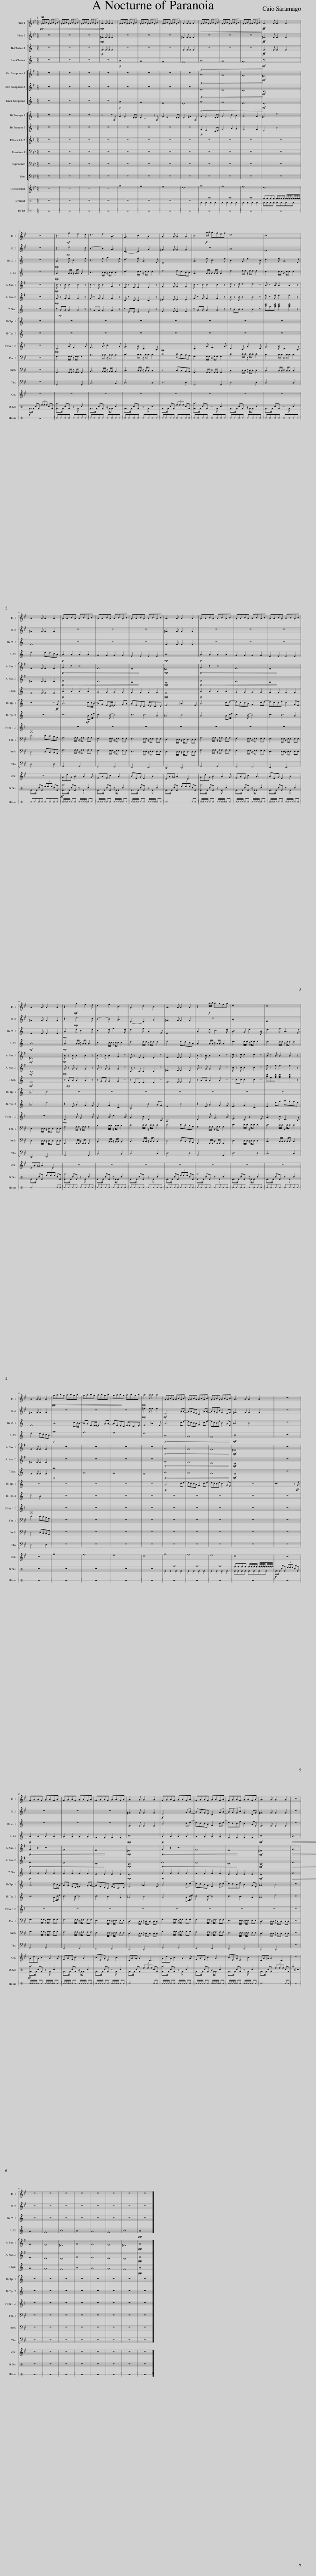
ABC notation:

X:1
%%score [ 1 2 ] 3 4 [ [ 5 6 ] 7 ] [ [ 8 9 ] 10 11 12 13 ] 14 ( 15 16 ) 17
L:1/8
Q:1/4=80
M:4/4
I:linebreak $
K:Bb
V:1 treble
V:2 treble
V:3 treble transpose=-2
V:4 treble transpose=-14
V:5 treble transpose=-9
V:6 treble transpose=-9
V:7 treble transpose=-14
V:8 treble transpose=-2
V:9 treble transpose=-2
V:10 treble transpose=-7
V:11 bass
V:12 bass
V:13 bass
V:14 treble transpose=24
V:15 perc
K:none
V:16 perc
K:none
V:17 perc stafflines=1
K:none
V:1
!pp!!<(! GABG ABGB!<)! | GABG ABGB | GABG ABGB |!mp! A3 A A2 A2 | GABG ABGB | %5
 GABG ABGB | GABG ABGB | A3 A A2 A2 |!<(! GABG ABGB!<)! | GABG ABGB | %10
 GABG ABGB |!ff! A3 A A2 A2 |$ z8 | z3!mf! g2 f2 e | d3 f2 B3 | %15
 G3 c2 B3 | A3 A A2 A2 | z3!f! a/b/ agfg | d8 | c8 |$ %20
 A3 A A2 A2 | GABG ABGB | GABG ABGB | GABG ABGB | A3 A A2 A2 | %25
 GABG ABGB | GABG ABGB | GABG ABGB |$ A3 A A2 A2 | z3!mf! g2 f2 e | %30
 d3 f2 B3 | G3 c2 B3 | A3 A A2 A2 | z3!f! a/b/ agfg | d8 | %35
 c8 |$ A3 A A2 A2 |!pp!!<(! gabg abgb!<)! | gabg abgb | gabg abgb | %40
!mp! a3 a a2 a2 | GABG ABGB | GABG ABGB | GABG ABGB | A3 A A2 A2 | %45
 z8 |$ GABG ABGB | GABG ABGB | GABG ABGB | A3 A A2 A2 | %50
 GABG ABGB | GABG ABGB | GABG ABGB | A3 A A2 A2 | z8 |$ %55
 z8 | z8 | z8 | z8 | z8 | %60
 z8 | z8 | z8 |] %63
V:2
 z8 | z8 | z8 |!mp! ^F3 F F2 F2 | z8 | %5
 z8 | z8 | ^F3 F F2 F2 | z8 | z8 | %10
 z8 |!ff! ^F3 F F2 F2 |$ z8 | z3!mp! d4 c | B3- B2 G3 | %15
 D3- D2 G3 | ^F3 F F2 F2 | z8 | A8 | E8 |$ %20
 ^F3 F F2 F2 | z8 | z8 | z8 | ^F3 F F2 F2 | %25
 z8 | z8 | z8 |$ ^F3 F F2 F2 | z3!mp! d4 c | %30
 B3- B2 G3 | D3- D2 G3 | ^F3 F F2 F2 | z8 | A8 | %35
 E8 |$ ^F3 F F2 F2 | z8 | z8 | z8 | %40
!mp! ^f3 f f2 f2 |!mf! D6 GA- | AGFE C2 GA- | AGFB F2 DF | ^F3 F F2 F2 | %45
 z8 |$ z8 | z8 | z8 | ^F3 F F2 F2 | %50
!f! D6 GA- | AGFE C2 GA- | AGFB F2 DF | ^F3 F F2 F2 | z8 |$ %55
 z8 | z8 | z8 | z8 | z8 | %60
 z8 | z8 | z8 |] %63
V:3
[K:C] z8 | z8 | z8 |!p! E3 E E2 E2 | z8 | %5
 z8 | z8 | E3 E E2 E2 | z8 | z8 | %10
 z8 |!ff! E3 E E2 E2 |$ z8 |!mp! A3 e c3 e | c3 e g3 e | %15
 d3 f A3 F | E8 | A3 e c3 e | B3 G e3 B | d3 f A3 F |$ %20
 E8 | z8 | z8 | z8 | E3 E E2 E2 | %25
 z8 | z8 | z8 |$ E3 E E2 E2 |!mp! A3 e c3 e | %30
 c3 e g3 e | d3 f A3 F | E8 | A3 e c3 e | B3 G e3 B | %35
 d3 f A3 F |$ E8 | A6 cB/A/- | AG ED/E/- E2 GA- | AEDC E/DC3/2D | %40
 E4 _A3 E | A6 cd- | dcBA F2 cd- | dcBe B2 GE | _A4 B4 | %45
 z8 |$ z8 | z8 | z8 | E3 E E2 E2 | %50
 A6 cd- | dcBA F2 cd- | dcBe B2 GE | E3 E E2 E2 | z8 |$ %55
 z8 | z8 | z8 | z8 | z8 | %60
 z8 | z8 | z8 |] %63
V:4
[K:C] z8 | z8 | z8 | z8 |!p! A8 | %5
 G8 | F8 | E8 |!p!!<(! A8!<)! | G8 | %10
 F8 |!mf! B8 |$ z8 |!mp! A3 A/A/ z/ A/A A2 | c3 c/c/ z/ c/c c2 | %15
 d3 d/d/ z/ d/d d2 | e4 edcB | A3 A/A/ z/ A/A A2 | e3 e/e/ z/ e/e e2 | d3 d/d/ z/ d/d d2 |$ %20
 e4 edcB |!p! A2 A2 A2 A2 | G2 G2 G2 G2 | F2 F2 F2 F2 |!mp! B8 | %25
!p! A2 A2 A2 A2 | G2 G2 G2 G2 | F2 F2 F2 F2 |$!mf! B8 |!mp! A3 A/A/ z/ A/A A2 | %30
 c3 c/c/ z/ c/c c2 | d3 d/d/ z/ d/d d2 | e4 edcB | A3 A/A/ z/ A/A A2 | e3 e/e/ z/ e/e e2 | %35
 d3 d/d/ z/ d/d d2 |$ e4 edcB |!p! a8 | g8 | f8 | %40
 e8 |!p!!<(! A8!<)! | G8 | F8 |!mf! B8 | %45
 z8 |$!p! A2 A2 A2 A2 | G2 G2 G2 G2 | F2 F2 F2 F2 |!mp! B8 | %50
!p! A2 A2 A2 A2 | G2 G2 G2 G2 | F2 F2 F2 F2 |!mf! B8 |!>(! A8!>)! |$ %55
 G8 | F8 | B8 | A8 | G8 | %60
 F8 | B8 |!pp! A8 |] %63
V:5
[K:G] z8 | z8 | z8 | z8 | z8 | %5
 z8 | z8 | z8 |!p!!<(! G8!<)! | F8 | %10
 E8 |!mf! ^D8 |$ z8 |!mp! B z B B2 B2 z | B z B B2 G2 z | %15
 E z E E2 E2 z | F3 F F2 F2 | B z B B2 B2 z | d z d d2 d2 z | A z A A2 A2 z |$ %20
 F3 F F2 F2 |!p!!<(! G2 z2 z4!<)! | F8 | E8 |!mp! ^D8 | %25
!p!!<(! G2 z2 z4!<)! | F8 | E8 |$!mf! ^D8 |!mp! B z B B2 B2 z | %30
 B z B B2 G2 z | E z E E2 E2 z | F3 F F2 F2 | B z B B2 B2 z | d z d d2 d2 z | %35
 A z A A2 A2 z |$ F3 F F2 F2 | z8 | z8 | z8 | %40
 z8 |!p!!<(! G8!<)! | F8 | E8 |!mf! ^D8 | %45
 z8 |$!p!!<(! G2 z2 z4!<)! | F8 | E8 |!mp! ^D8 | %50
!p!!<(! G2 z2 z4!<)! | F8 | E8 |!mf! ^D8 |!>(! G8!>)! |$ %55
 F8 | E8 | ^D8 | G8 | F8 | %60
 E8 | ^D8 |!pp! G8 |] %63
V:6
[K:G] z8 | z8 | z8 | z8 | z8 | %5
 z8 | z8 | z8 |!p!!<(! E8!<)! | D8 | %10
 C8 |!mf! B,8 |$ z8 |!mp! G z G G2 G2 z | G z G G2 G2 z | %15
 C z C C2 C2 z | ^D3 D D2 D2 | G z G G2 G2 z | B z B B2 B2 z | e z e e2 e2 z |$ %20
 ^D3 D D2 D2 |!p!!<(! E8!<)! | D8 | C8 |!mp! B,8 | %25
!p!!<(! E8!<)! | D8 | C8 |$!mf! B,8 |!mp! G z G G2 G2 z | %30
 G z G G2 G2 z | C z C C2 C2 z | ^D3 D D2 D2 | G z G G2 G2 z | B z B B2 B2 z | %35
 e z e e2 e2 z |$ ^D3 D D2 D2 | z8 | z8 | z8 | %40
 z8 |!p!!<(! E8!<)! | D8 | C8 |!mf! B,8 | %45
 z8 |$!p!!<(! E8!<)! | D8 | C8 |!mp! B,8 | %50
!p!!<(! E8!<)! | D8 | C8 |!mf! B,8 |!>(! E8!>)! |$ %55
 D8 | C8 | B,8 | E8 | D8 | %60
 C8 | B,8 |!pp! E8 |] %63
V:7
[K:C] z8 | z8 | z8 | z8 |!p! A8 | %5
 G8 | F8 | E8 |!p!!<(! A8!<)! | G8 | %10
 F8 |!mf! E8 |$ z8 | z!mp! AA A2 A2 z | z GG G2 G2 z | %15
 z DD D2 D2 z | E3 E E2 E2 | z AA A2 A2 z | z BB B2 B2 z | [ad']f[fad'] [fad']2 [fad']2 z |$ %20
 E3 E E2 E2 |!p! A2 A2 A2 A2 | G2 G2 G2 G2 | F2 F2 F2 F2 |!mp! E8 | %25
!p! A2 A2 A2 A2 | G2 G2 G2 G2 | F2 F2 F2 F2 |$!mf! E8 | z!mp! AA A2 A2 z | %30
 z GG G2 G2 z | z DD D2 D2 z | E3 E E2 E2 | z AA A2 A2 z | z BB B2 B2 z | %35
 [ad']f[fad'] [fad']2 [fad']2 z |$ E3 E E2 E2 |!p! a8 | G8 | F8 | %40
 E8 |!p!!<(! A8!<)! | G8 | F8 |!mf! E8 | %45
 z8 |$!p! A2 A2 A2 A2 | G2 G2 G2 G2 | F2 F2 F2 F2 |!mp! E8 | %50
!p! A2 A2 A2 A2 | G2 G2 G2 G2 | F2 F2 F2 F2 |!mf! E8 |!>(! A8!>)! |$ %55
 G8 | F8 | E8 | A8 | G8 | %60
 F8 | E8 |!pp! A8 |] %63
V:8
[K:C] z8 | z8 | z8 | z6 z A, | A2 G4 EE | %5
 E2 D4 z A, | G2 F4 EE | E4 ^G3 A, | A2 G4 EF | A4 c2 B2 | %10
 A6 A2 | ^G4 e4 |$ z8 | z8 | z8 | %15
 z8 | z8 | z8 | z8 | z8 |$ %20
 z6 z!ff! G | A6 cB/A/- | AG ED/E/- E2 GA- | AEDC E/DC3/2D | E4 _A3 E | %25
 A6 cd- | dcBA F2 cd- | dcBe B2 GE |$ _A4 B4 | z8 | %30
 z8 | z8 | z8 | z8 | z8 | %35
 z8 |$ z8 | z8 | z8 | z8 | %40
 z8 |!p! A6 cd- | dcBA F2 cd- | dcBe B2 GE | z8 | %45
 z6 z!ff! G |$ A6 cB/A/- | AG ED/E/- E2 GA- | AEDC E/DC3/2D | E4 _A3 E | %50
 A6 cd- | dcBA F2 cd- | dcBe B2 GE | _A4 B4 | z8 |$ %55
 z8 | z8 | z8 | z8 | z8 | %60
 z8 | z8 | z8 |] %63
V:9
[K:C] z8 | z8 | z8 | z8 | z8 | %5
 z8 | z8 | z8 |!p! F2 E4 CD | F4 A2 G2 | %10
 F6 F2 | D4 B4 |$ z8 | z8 | z8 | %15
 z8 | z8 | z8 | z8 | z8 |$ %20
 z8 | z6!mf! Ac/e/ | c3 B- B4 | c3 B3 A2 | _A4 B4 | %25
 A6 Ac/e/ | c3 B- B4 | c3 B3 A2 |$ _A4 e4 | z2 E A2 G2 F | %30
 E3 G2 C3 | A,4 B2 AG | E4 B4 | z2 E A2 G2 F | E3 G2 C3 | %35
 E2 eg agfe |$ d4 B4 | z8 | z8 | z8 | %40
 z8 | z8 | z8 | z8 | z8 | %45
 z8 |$ z6 Ac/e/ | c3 B- B4 | c3 B3 A2 | _A4 B4 | %50
 A6 Ac/e/ | c3 B- B4 | c3 B3 A2 | _A4 e4 | z8 |$ %55
 z8 | z8 | z8 | z8 | z8 | %60
 z8 | z8 | z8 |] %63
V:10
[K:F] z8 | z8 | z8 | z8 | z8 | %5
 z8 | z8 | z8 | z8 | z8 | %10
 z8 | z8 |$ z8 |!mp! D3 A F3 A | F3 A c3 A | %15
 G3 B D3 B, | A,8 | D3 A F3 A | E3 C A3 E | G3 B D3 B, |$ %20
 A,8 | z8 | z8 | z8 | z8 | %25
 z8 | z8 | z8 |$ z8 |!mp! D3 A F3 A | %30
 F3 A c3 A | G3 B D3 B, | A,8 | D3 A F3 A | E3 C A3 E | %35
 G3 B D3 B, |$ A,8 | z8 | z8 | z8 | %40
 z8 | z8 | z8 | z8 | z8 | %45
 z8 |$ z8 | z8 | z8 | z8 | %50
 z8 | z8 | z8 | z8 | z8 |$ %55
 z8 | z8 | z8 | z8 | z8 | %60
 z8 | z8 | z8 |] %63
V:11
 z8 | z8 | z8 | z8 | z8 | %5
 z8 | z8 | z8 | z8 | z8 | %10
 z8 | z8 |$ z8 | G,3 G,/G,/ z/ G,/G, G,2 | B,3 B,/B,/ z/ B,/B, B,2 | %15
 C3 C/C/ z/ C/C C2 | D4 DCB,A, | G,3 G,/G,/ z/ G,/G, G,2 | D3 D/D/ z/ D/D D2 | C3 C/C/ z/ C/C C2 |$ %20
 D4 DCB,A, | G,3 G,/G,/ z/ G,/G, G,G, | F,3 F,/F,/ z/ F,/F, F,F, | E,3 E,/E,/ z/ E,/E, E,E, | D,3 D,/D,/ z/ D,/D, D,D, | %25
 G,3 G,/G,/ z/ G,/G, G,G, | F,3 F,/F,/ z/ F,/F, F,F, | E,3 E,/E,/ z/ E,/E, E,E, |$ D,3 D,/D,/ z/ D,/D, D,D, | G,3 G,/G,/ z/ G,/G, G,2 | %30
 B,3 B,/B,/ z/ B,/B, B,2 | C3 C/C/ z/ C/C C2 | D4 DCB,A, | G,3 G,/G,/ z/ G,/G, G,2 | D3 D/D/ z/ D/D D2 | %35
 C3 C/C/ z/ C/C C2 |$ D4 DCB,A, | z8 | z8 | z8 | %40
 z8 | z8 | z8 | z8 | z8 | %45
 z8 |$ G,3 G,/G,/ z/ G,/G, G,G, | F,3 F,/F,/ z/ F,/F, F,F, | E,3 E,/E,/ z/ E,/E, E,E, | D,3 D,/D,/ z/ D,/D, D,D, | %50
 G,3 G,/G,/ z/ G,/G, G,G, | F,3 F,/F,/ z/ F,/F, F,F, | E,3 E,/E,/ z/ E,/E, E,E, | D,3 D,/D,/ z/ D,/D, D,D, | z8 |$ %55
 z8 | z8 | z8 | z8 | z8 | %60
 z8 | z8 | z8 |] %63
V:12
 z8 | z8 | z8 | z8 | z8 | %5
 z8 | z8 | z8 | z8 | z8 | %10
 z8 | z8 |$ z8 | G,,3 G,,/G,,/ z/ G,,/G,, G,,2 | B,,3 B,,/B,,/ z/ B,,/B,, B,,2 | %15
 C,3 C,/C,/ z/ C,/C, C,2 | D,4 D,C,B,,A,, | G,,3 G,,/G,,/ z/ G,,/G,, G,,2 | D,3 D,/D,/ z/ D,/D, D,2 | C,3 C,/C,/ z/ C,/C, C,2 |$ %20
 D,4 D,C,B,,A,, | G,3 G,/G,/ z/ G,/G, G,G, | F,3 F,/F,/ z/ F,/F, F,F, | E,3 E,/E,/ z/ E,/E, E,E, | D,3 D,/D,/ z/ D,/D, D,D, | %25
 G,3 G,/G,/ z/ G,/G, G,G, | F,3 F,/F,/ z/ F,/F, F,F, | E,3 E,/E,/ z/ E,/E, E,E, |$ D,3 D,/D,/ z/ D,/D, D,D, | G,,3 G,,/G,,/ z/ G,,/G,, G,,2 | %30
 B,,3 B,,/B,,/ z/ B,,/B,, B,,2 | C,3 C,/C,/ z/ C,/C, C,2 | D,4 D,C,B,,A,, | G,,3 G,,/G,,/ z/ G,,/G,, G,,2 | D,3 D,/D,/ z/ D,/D, D,2 | %35
 C,3 C,/C,/ z/ C,/C, C,2 |$ D,4 D,C,B,,A,, | z8 | z8 | z8 | %40
 z8 | z8 | z8 | z8 | z8 | %45
 z8 |$ G,3 G,/G,/ z/ G,/G, G,G, | F,3 F,/F,/ z/ F,/F, F,F, | E,3 E,/E,/ z/ E,/E, E,E, | D,3 D,/D,/ z/ D,/D, D,D, | %50
 G,3 G,/G,/ z/ G,/G, G,G, | F,3 F,/F,/ z/ F,/F, F,F, | E,3 E,/E,/ z/ E,/E, E,E, | D,3 D,/D,/ z/ D,/D, D,D, | z8 |$ %55
 z8 | z8 | z8 | z8 | z8 | %60
 z8 | z8 | z8 |] %63
V:13
 z8 | z8 | z8 | z8 | z8 | %5
 z8 | z8 | z8 | z8 | z8 | %10
 z8 | z8 |$ z8 | G,,6 G,,2 | B,,6 B,,2 | %15
 C,6 C,2 | D,6 D,2 | G,,6 G,,2 | D,6 D,2 | C,6 C,2 |$ %20
 D,6 D,2 | G,,4 G,,4 | F,,4 F,,4 | E,,4 E,,4 | D,,4 D,,4 | %25
 G,,4 G,,4 | F,,4 F,,4 | E,,4 E,,4 |$ D,,4 D,,4 | G,,6 G,,2 | %30
 B,,6 B,,2 | C,6 C,2 | D,6 D,2 | G,,6 G,,2 | D,6 D,2 | %35
 C,6 C,2 |$ D,6 D,2 | z8 | z8 | z8 | %40
 z8 | z8 | z8 | z8 | z8 | %45
 z8 |$ G,,4 G,,4 | F,,4 F,,4 | E,,4 E,,4 | D,,4 D,,4 | %50
 G,,4 G,,4 | F,,4 F,,4 | E,,4 E,,4 | D,,4 D,,4 | z8 |$ %55
 z8 | z8 | z8 | z8 | z8 | %60
 z8 | z8 | z8 |] %63
V:14
 z8 | z8 | z8 | z8 | g8 | %5
 f8 | e8 | d8 | g8 | f8 | %10
 e8 | d8 |$ z8 | z8 | z8 | %15
 z8 | z8 | z8 | z8 | z8 |$ %20
 z8 | GdG B2 A2 G | FAF c2 A3 | BEG E2 B3 | DA_G A2 D3 | %25
 GdG B2 A2 G | FAF c2 A3 | BEG E2 B3 |$ DA_G A2 D3 | z8 | %30
 z8 | z8 | z8 | z8 | z8 | %35
 z8 |$ z8 | g8 | f8 | e8 | %40
 d8 | g8 | f8 | e8 | d8 | %45
 z8 |$ GdG B2 A2 G | FAF c2 A3 | BEG E2 B3 | DA_G A2 D3 | %50
 GdG B2 A2 G | FAF c2 A3 | BEG E2 B3 | DA_G A2 D3 | z8 |$ %55
 z8 | z8 | z8 | z8 | z8 | %60
 z8 | z8 | z8 |] %63
V:15
[K:C] z8 | z8 | z8 | z8 | z8 | %5
 z8 | z8 | z8 | z8 | z8 | %10
 z8 | ffff f/f/f/f/ f/4f/4f/4f/4f/4f/4f/4f/4 |$!f! F>F cF (3eee cF | [F^a]>F cF z F c2 | F>F cF z/ F/F c2 | %15
 F>F cF z F c2 | F>F cF (3eee cF | [F^a]>F cF z F c2 | F>F cF z/ F/F c2 | F>F cF z F c2 |$ %20
 F>F cF (3eee cF |!ff! [F^a]>F cF z F c2 | F>F cF z/ F/F c2 | F>F cF z F c2 | F>F cF (3eee cF | %25
 [F^a]>F cF z F c2 | F>F cF z/ F/F c2 | F>F cF z F c2 |$ F>F cF (3eee cF | [F^a]>F cF z F c2 | %30
 F>F cF z/ F/F c2 | F>F cF z F c2 | F>F cF (3eee cF | [F^a]>F cF z F c2 | F>F cF z/ F/F c2 | %35
 F>F cF z F c2 |$ z8 | z8 | z8 | z8 | %40
 z8 | z8 | z8 | z8 | ffff f/f/f/f/ f/4f/4f/4f/4f/4f/4f/4f/4 | %45
!f! F>F cF (3eee cF |$!ff! [F^a]>F cF z F c2 | F>F cF z/ F/F c2 | F>F cF z F c2 | F>F cF (3eee cF | %50
 [F^a]>F cF z F c2 | F>F cF z/ F/F c2 | F>F cF z F c2 | F>F cF (3eee cF | ^a2 z2 z4 |$ %55
 z8 | z8 | z8 | z8 | z8 | %60
 z8 | z8 | z8 |] %63
V:16
[K:C] x8 | x8 | x8 | x8 | x8 | %5
 x8 | x8 | x8 | F2 F2 F2 F2 | F2 F2 F2 F2 | %10
 F2 F2 F2 F2 | FFFF FFFF |$ x8 | x8 | x8 | %15
 x8 | x8 | x8 | x8 | x8 |$ %20
 x8 | x8 | x8 | x8 | x8 | %25
 x8 | x8 | x8 |$ x8 | x8 | %30
 x8 | x8 | x8 | x8 | x8 | %35
 x8 |$ x8 | x8 | x8 | x8 | %40
 x8 | F2 F2 F2 F2 | F2 F2 F2 F2 | F2 F2 F2 F2 | FFFF FFFF | %45
 x8 |$ x8 | x8 | x8 | x8 | %50
 x8 | x8 | x8 | x8 | x8 |$ %55
 x8 | x8 | x8 | x8 | x8 | %60
 x8 | x8 | x8 |] %63
V:17
[K:C] z8 | z8 | z8 | z8 | z8 | %5
 z8 | z8 | z8 | z8 | z8 | %10
 z8 | z8 |$ z8 | ^E^E^E^E ^E^E^E^E | ^E^E^E^E ^E^E^E^E | %15
 ^E^E^E^E ^E^E^E^E | ^E^E^E^E ^E^E^E^E | ^E^E^E^E ^E^E^E^E | ^E^E^E^E ^E^E^E^E | ^E^E^E^E ^E^E^E^E |$ %20
 ^E^E^E^E ^E^E^E^E | ^E/^E/^E/^E/ ^E^E ^E/^E/^E/^E/ ^E^E | ^E/^E/^E/^E/ ^E^E ^E/^E/^E/^E/ ^E^E | ^E/^E/^E/^E/ ^E^E ^E/^E/^E/^E/ ^E^E | ^E6 ^E^E | %25
 ^E/^E/^E/^E/ ^E^E ^E/^E/^E/^E/ ^E^E | ^E/^E/^E/^E/ ^E^E ^E/^E/^E/^E/ ^E^E | ^E/^E/^E/^E/ ^E^E ^E/^E/^E/^E/ ^E^E |$ ^E6 ^E^E | ^E^E^E^E ^E^E^E^E | %30
 ^E^E^E^E ^E^E^E^E | ^E^E^E^E ^E^E^E^E | ^E^E^E^E ^E^E^E^E | ^E^E^E^E ^E^E^E^E | ^E^E^E^E ^E^E^E^E | %35
 ^E^E^E^E ^E^E^E^E |$ z8 | z8 | z8 | z8 | %40
 z8 | z8 | z8 | z8 | z8 | %45
 z8 |$ ^E/^E/^E/^E/ ^E^E ^E/^E/^E/^E/ ^E^E | ^E/^E/^E/^E/ ^E^E ^E/^E/^E/^E/ ^E^E | ^E/^E/^E/^E/ ^E^E ^E/^E/^E/^E/ ^E^E | ^E6 ^E^E | %50
 ^E/^E/^E/^E/ ^E^E ^E/^E/^E/^E/ ^E^E | ^E/^E/^E/^E/ ^E^E ^E/^E/^E/^E/ ^E^E | ^E/^E/^E/^E/ ^E^E ^E/^E/^E/^E/ ^E^E | ^E6 ^E^E | z8 |$ %55
 z8 | z8 | z8 | z8 | z8 | %60
 z8 | z8 | z8 |] %63
